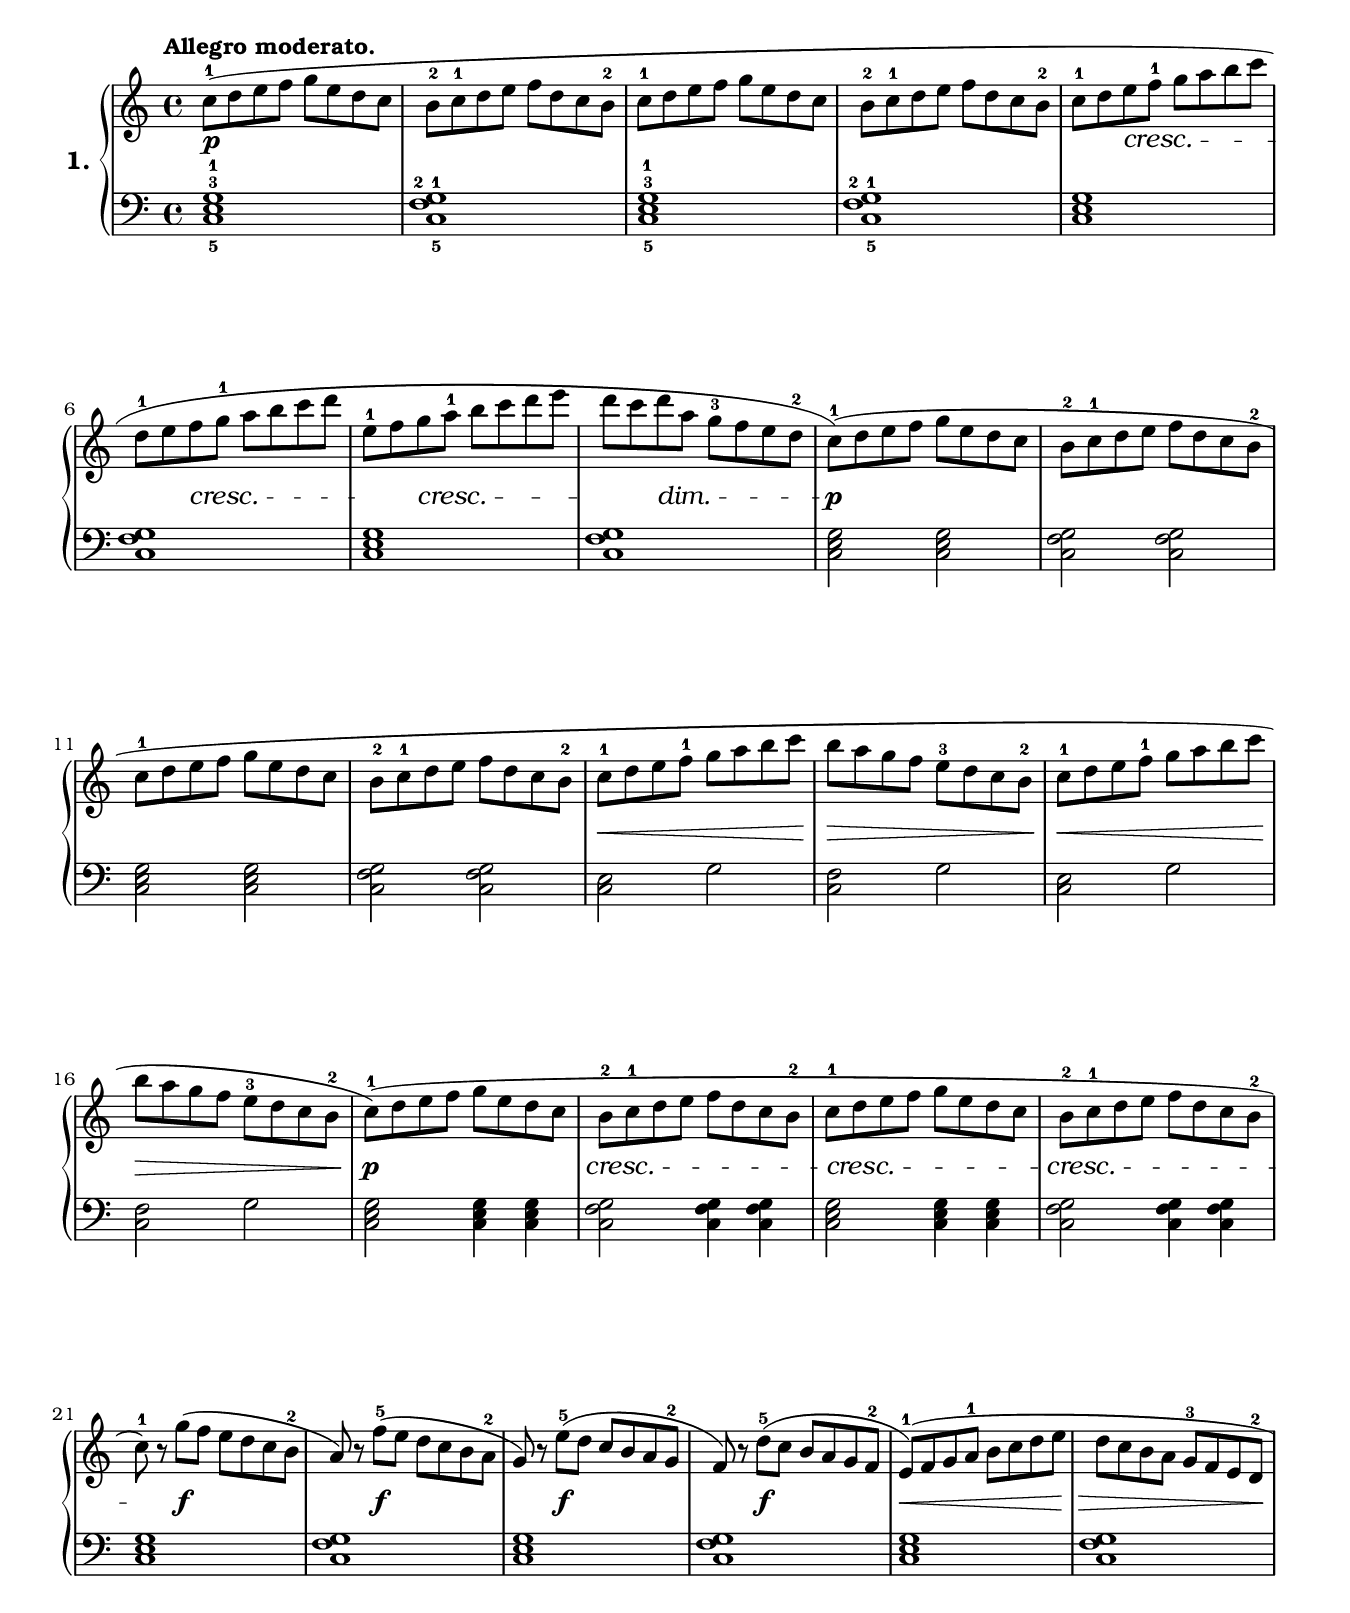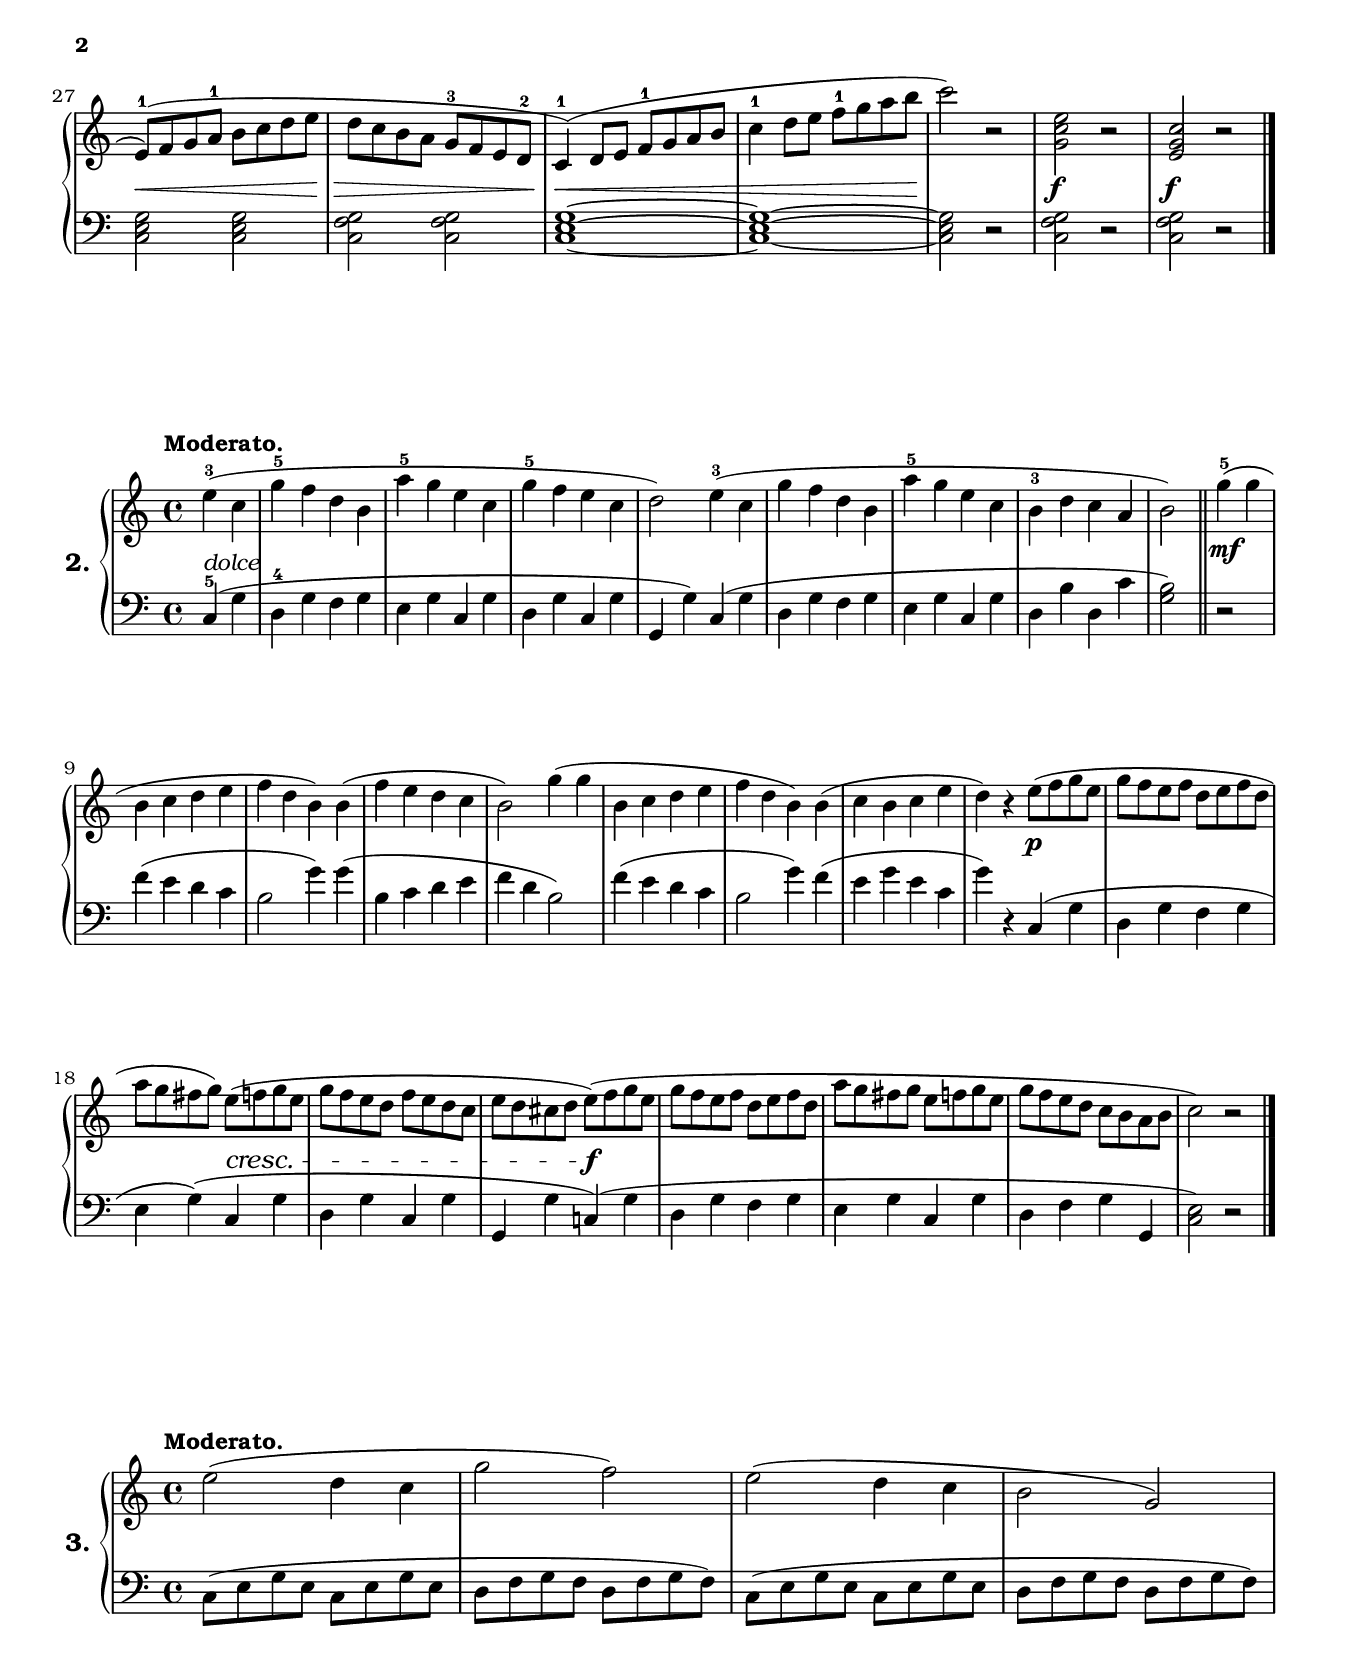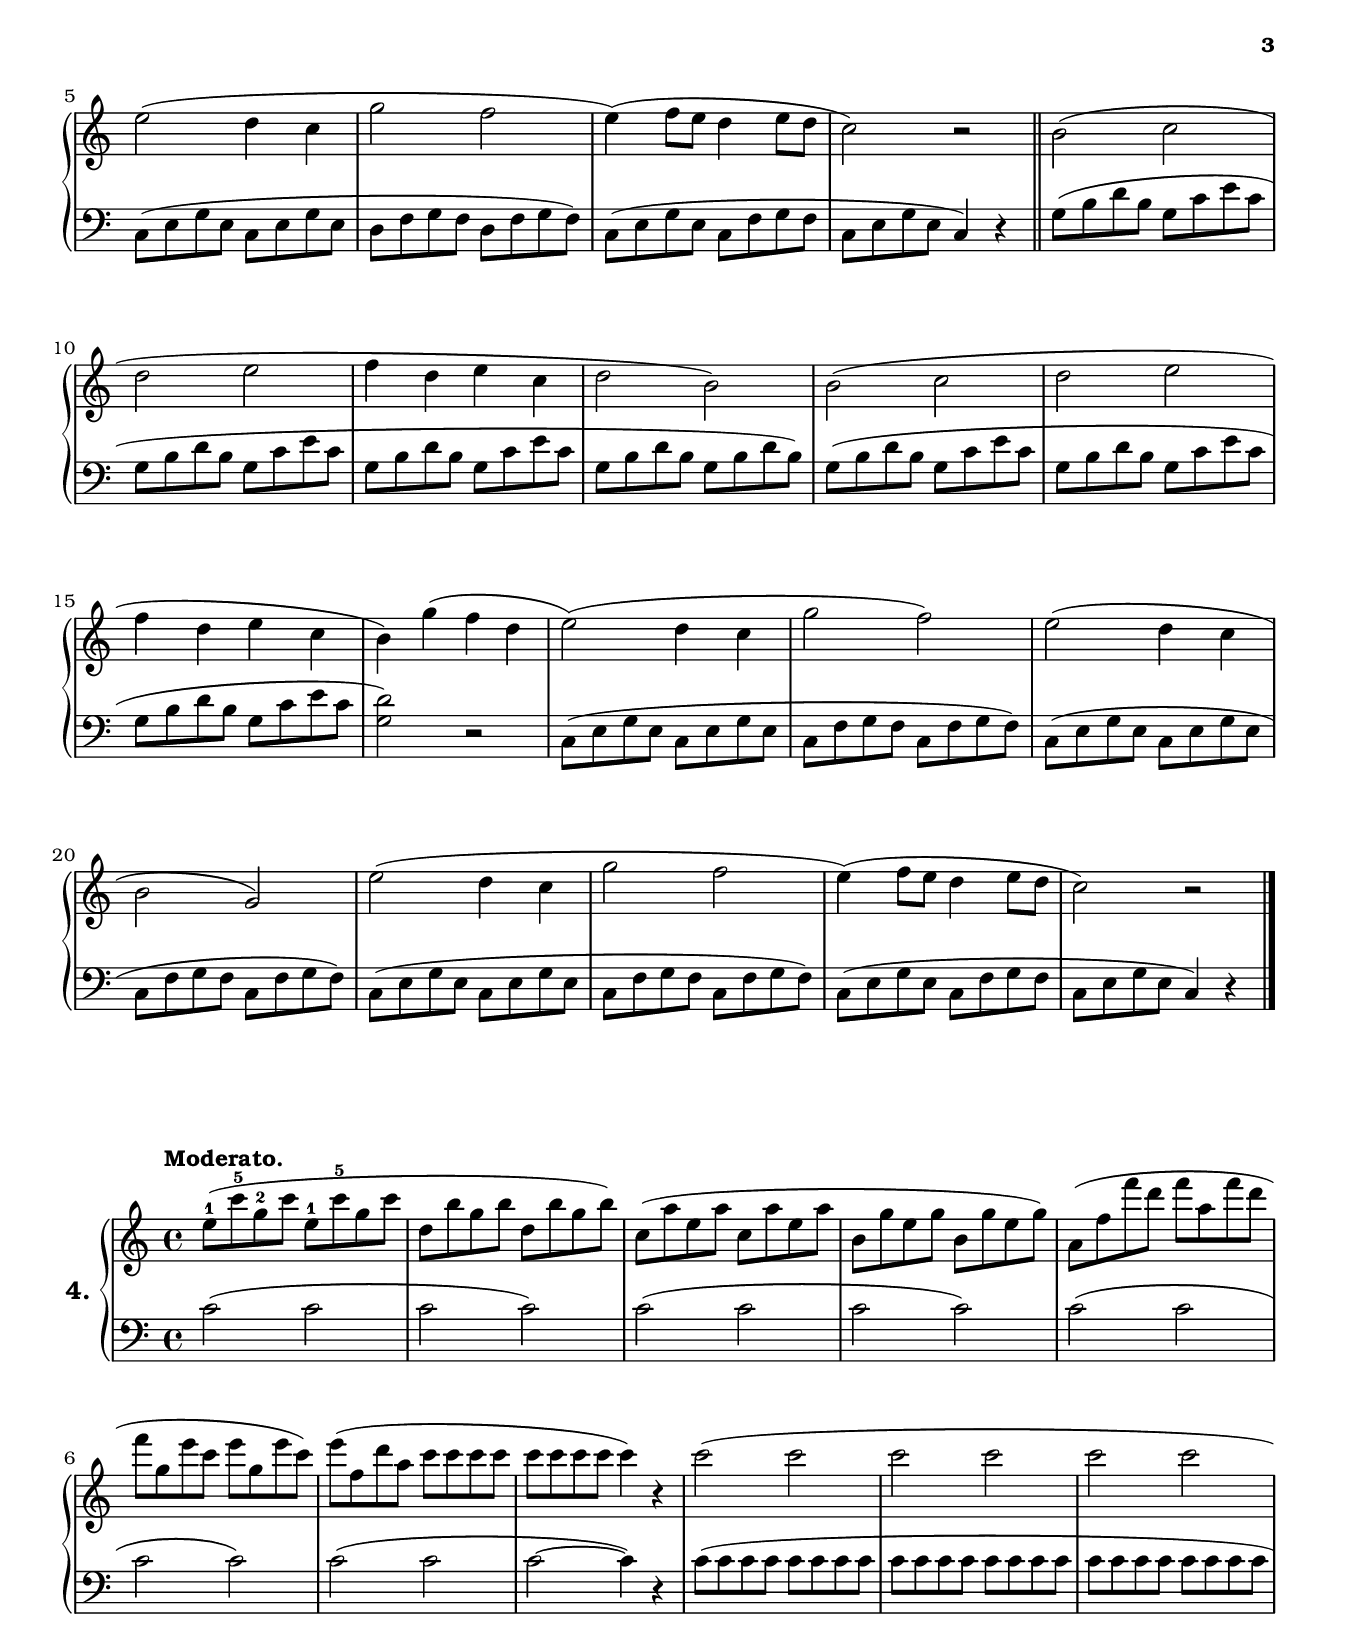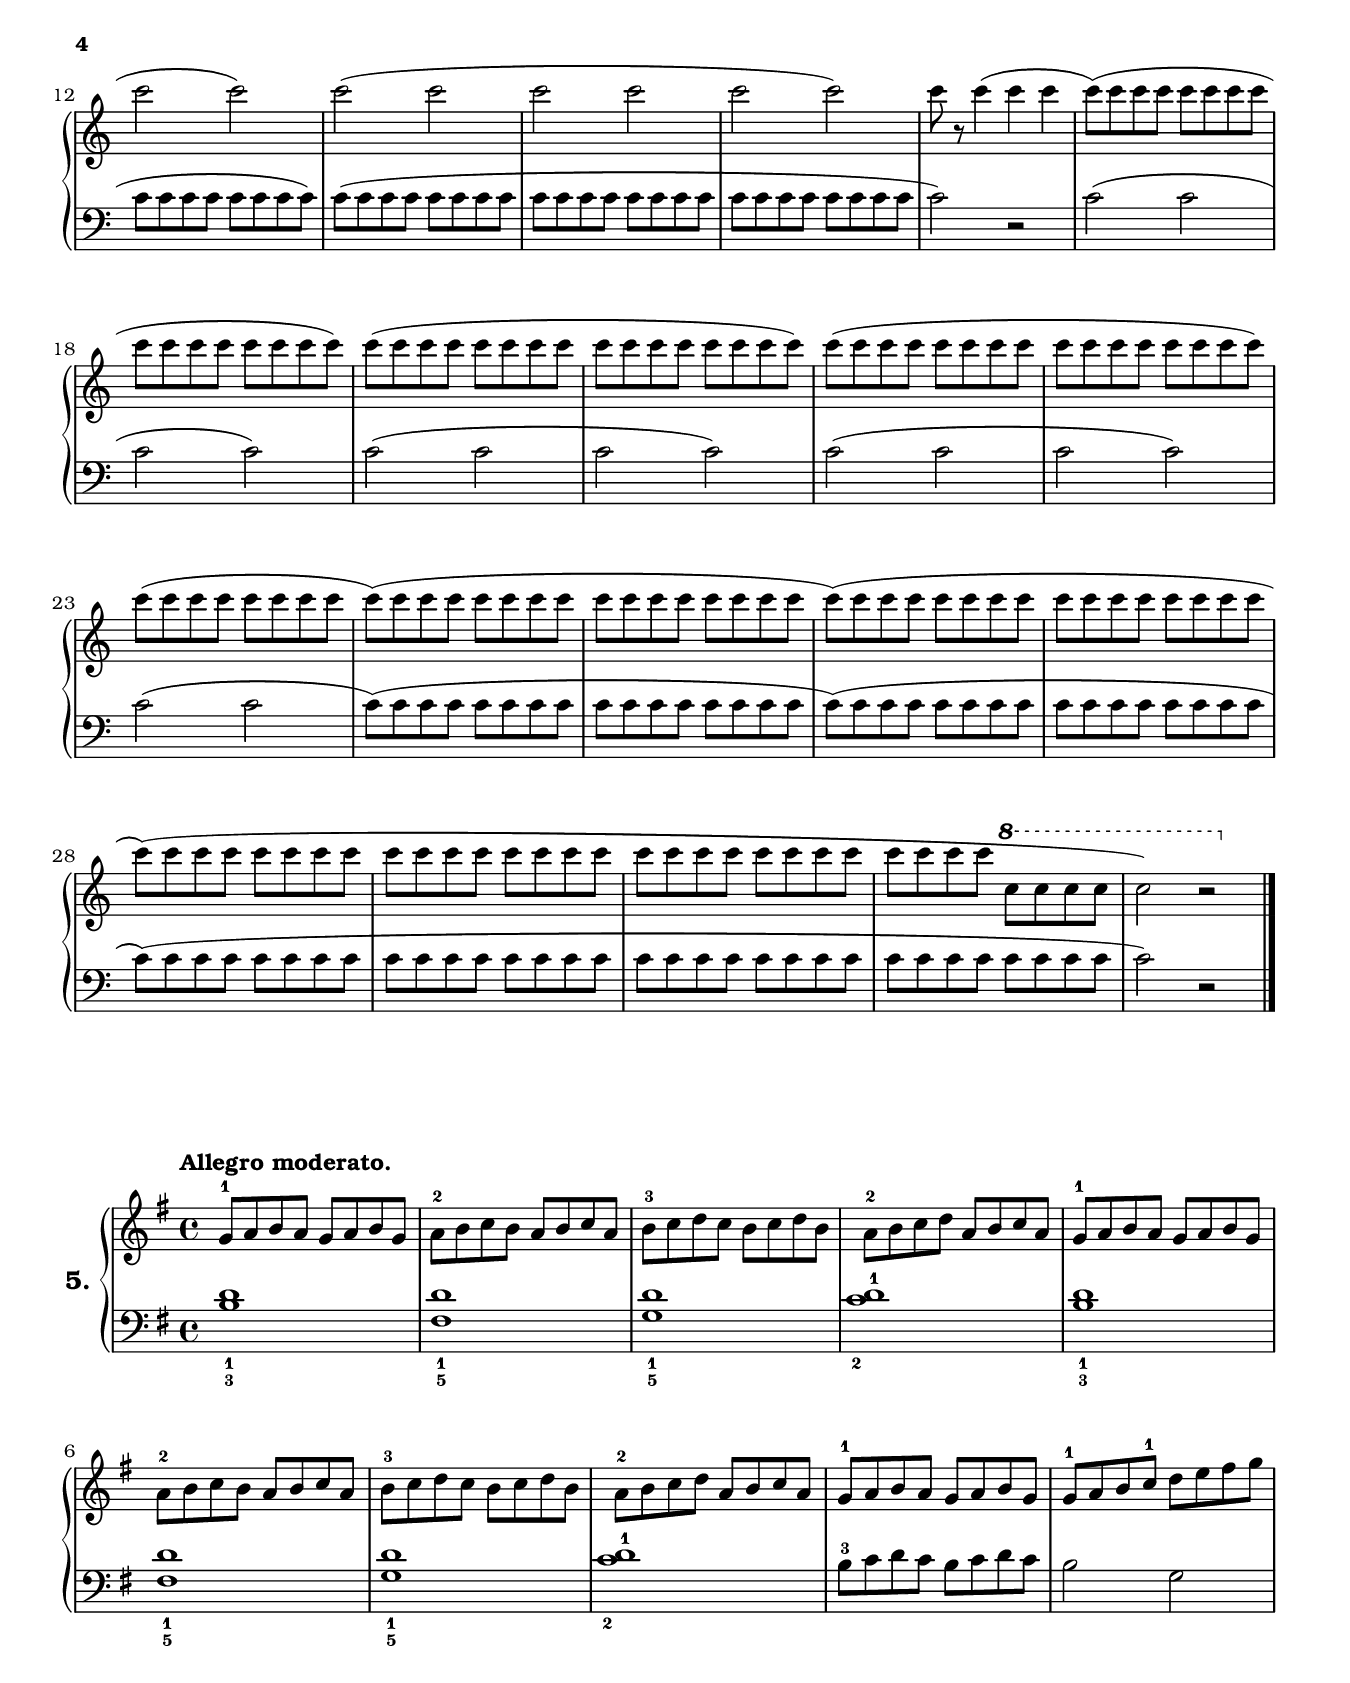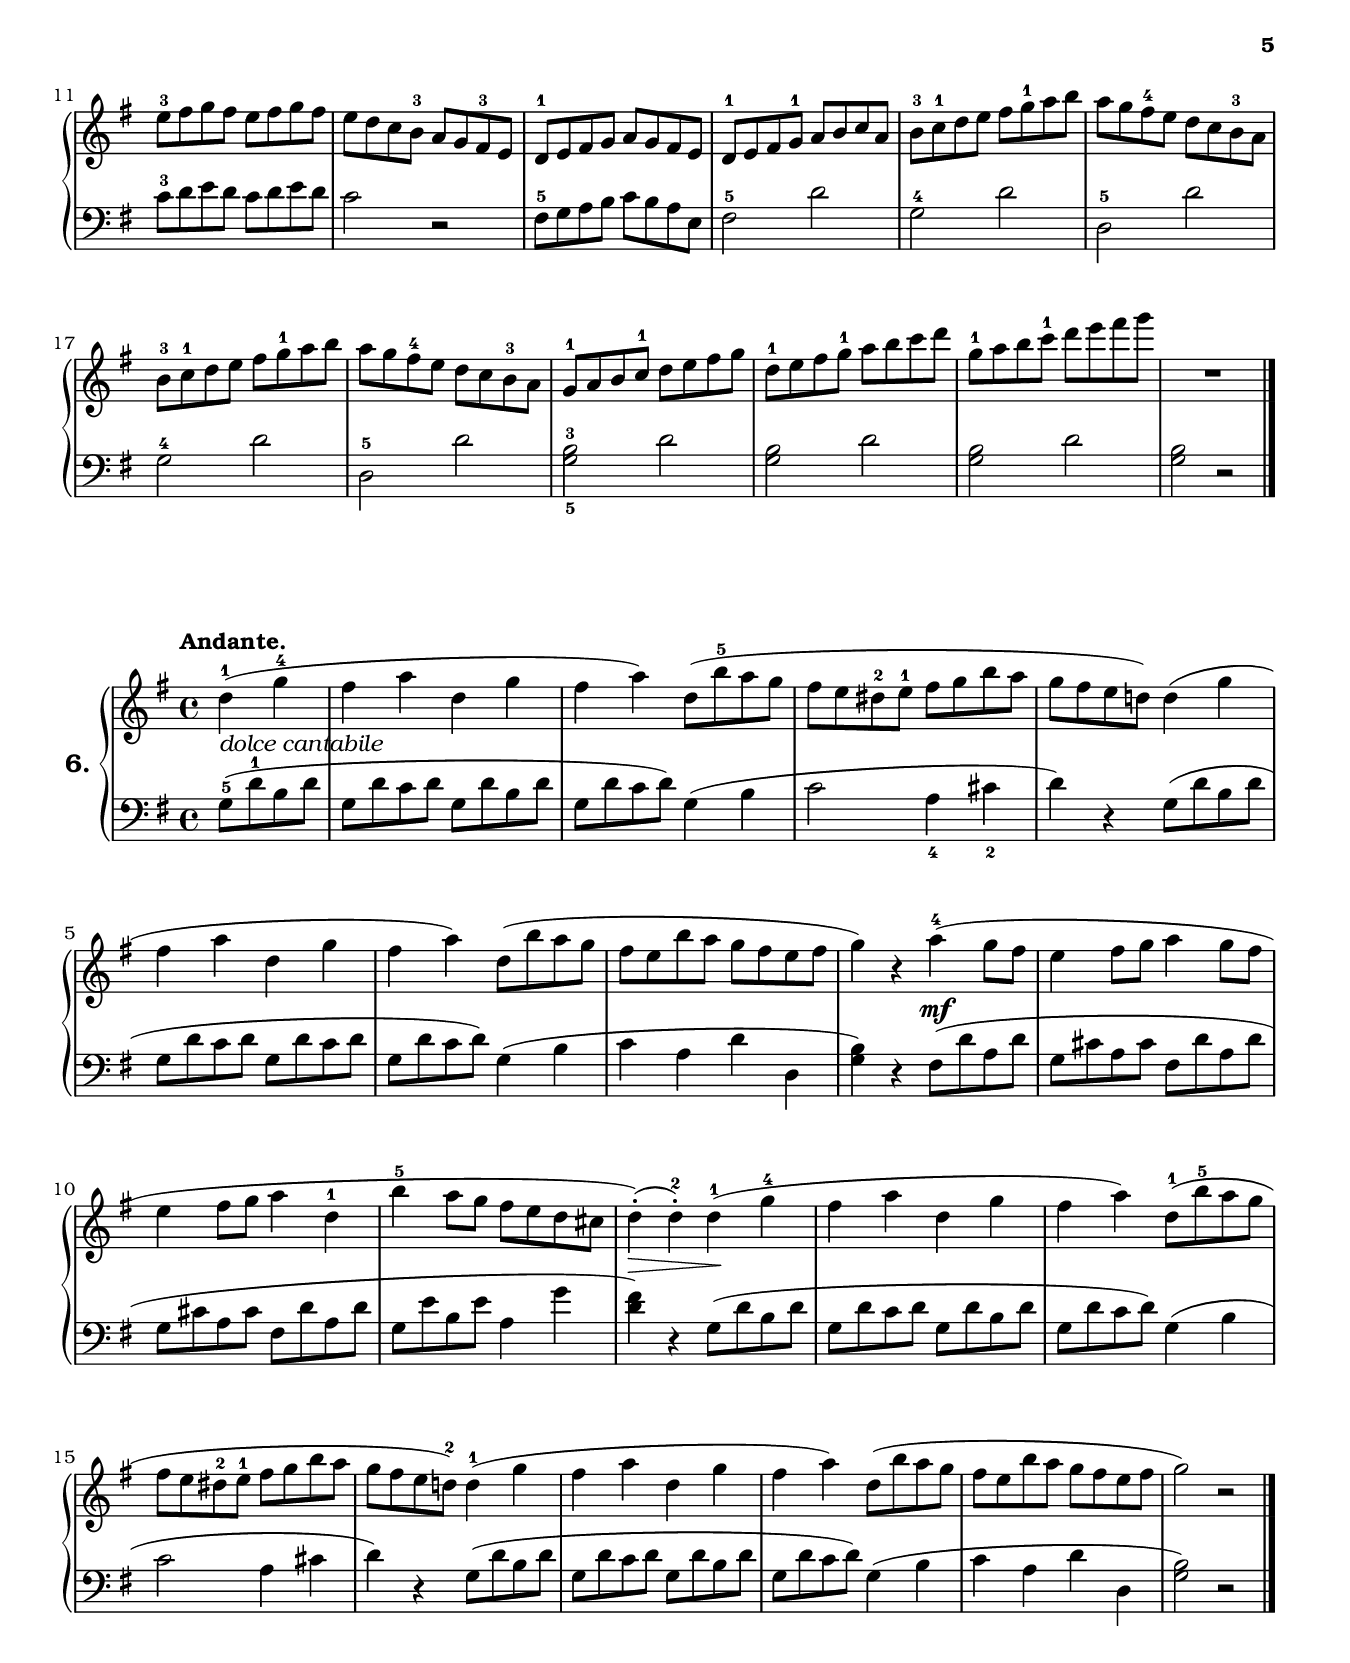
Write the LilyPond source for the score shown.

\version "2.24.4"

\paper {
% Paper size and margins
  #(set-paper-size "arch a")
  left-margin   = 0.5\in
  right-margin  = 0.5\in
  top-margin    = 0.5\in
  bottom-margin = 0.5\in
  indent        = 0.25\in
% Other paper variables
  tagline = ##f
  ragged-last = ##f
  ragged-bottom = ##f
  ragged-last-bottom = ##f
  first-page-number  = ##t
% Expilcit font setting needed for svg output
  #(define fonts
    (set-global-fonts
      #:music "emmentaler"            ;default
      #:brace "emmentaler"            ;default
      #:roman "TeX Gyre Bonum"        ;"Tex Gyre Schola"
      #:sans  "TeX Gyre Heros"        ;default
      #:typewriter "TeX Gyre Cursor"  ;default
      #:factor (/ staff-height pt 20) ;unnecessary if the staff size is default
    )
  )
% Titling
  scoreTitleMarkup = \markup {
    \fill-line {
      \null
    }
  }
  bookTitleMarkup = \markup {
    \vspace #4.77
    \column {
      \fill-line {
          \bold
          \abs-fontsize #32
          \fromproperty #'header:title
      }
      \fill-line {
          \italic
          \bold
          \abs-fontsize #16
          \fromproperty #'header:subtitle
      }
      \fill-line {
          \italic
          \abs-fontsize #8
          \fromproperty #'header:dedication
      }
    }
  }
  oddHeaderMarkup = \markup {
    \fill-line{
      \line {
        \abs-fontsize #10
        \override #'(font-features . ("smcp" "onum"))
          \fromproperty #'header:titleRunner

        \abs-fontsize #8
        \override #'(font-features . ("smcp" "onum"))
          \fromproperty #'header:piece
      }
      \null
      \line {
          \abs-fontsize #8
            \override #'(font-features . ("smcp" "onum"))
            \fromproperty #'header:opus
          \abs-fontsize #10
            \override #'(font-features . ("smcp" "onum"))
            \fromproperty #'header:composer
          \if \should-print-page-number
            \bold
            \abs-fontsize #10
            \fromproperty #'page:page-number-string
      }
    }
  }
  evenHeaderMarkup = \markup {
    \fill-line{
      \line {
        \if \should-print-page-number
            \bold
            \abs-fontsize #10
            \fromproperty #'page:page-number-string
        \abs-fontsize #10
        \override #'(font-features . ("smcp" "onum"))
          \fromproperty #'header:titleRunner

        \abs-fontsize #8
        \override #'(font-features . ("smcp" "onum"))
          \fromproperty #'header:piece
      }
      \null
      \line {
          \abs-fontsize #8
            \override #'(font-features . ("smcp" "onum"))
            \fromproperty #'header:opus
          \abs-fontsize #10
            \override #'(font-features . ("smcp" "onum"))
            \fromproperty #'header:composer
      }
    }
  }
% Align top and bottom lines across pages
  % (User Variable)
  % Distance from outer staff line to paper edge
  fist-staff-margin   = 3.0\in
  top-staff-margin    = 1.0\in
  bottom-staff-margin = 1.0\in
  % Align Top Staffs
    % set the basic distance of the top staff from the top margin
    % this formula takes into account the above settings, the current staff size, and adds
    % 2 staff spaces, since the reference position of the staff is its center line
    top-system-spacing.basic-distance   = #(+ (/ (- top-staff-margin top-margin) staff-space) 2)
    top-system-spacing.minimum-distance = 0
    % set large negative padding in order to ignore the skyline
    top-system-spacing.padding          = -50
    % do not stretch the distance
    top-system-spacing.stretchability   = 0
  % Align bottom Staffs
    % set the basic distance of the top staff from the top margin
    % this formula takes into account the above settings, the current staff size, and adds
    % 2 staff spaces, since the reference position of the staff is its center line
    last-bottom-spacing.basic-distance   = #(+ (/ (- bottom-staff-margin bottom-margin) staff-space) 2)
    last-bottom-spacing.minimum-distance = 0
    % set large negative padding in order to ignore the skyline
    last-bottom-spacing.padding          = -50
    % do not stretch the distance
    last-bottom-spacing.stretchability   = 0
  % First system (space for title)
    % markup-system-spacing.basic-distance   = #(+ (/ (- fist-staff-margin top-margin) staff-space) 2)
    % markup-system-spacing.minimum-distance = 0
    % markup-system-spacing.padding          = -50
    % markup-system-spacing.stretchability   = 0
    %
    top-markup-spacing.basic-distance   = 0
    top-markup-spacing.minimum-distance = 0
    top-markup-spacing.padding          = -50
    top-markup-spacing.stretchability   = 0
    %
    markup-markup-spacing.basic-distance = 0
    markup-markup-spacing.minimum-distance = 0
    markup-markup-spacing.padding = -50
    markup-markup-spacing.stretchability = 0
}

\layout {
  \accidentalStyle piano
  \set PianoStaff.connectArpeggios = ##t
  \override TupletNumber.whiteout = ##t
  \override TupletNumber.whiteout = #1
}


\paper {
  min-systems-per-page = #4
  max-systems-per-page = #6
}
#(define sn 0)
#(define (score-number)
   (set! sn (1+ sn))
   (string-append (number->string sn) "."))

\score {
	\new PianoStaff = "Grand" \with { instrumentName = \markup \bold \larger #(score-number) } <<
		\new Staff = "Up" <<
			\new Voice \relative c'' {
				\tempo "Allegro moderato."
				c8-1( d e f g e d c |
				b-2 c-1 d e f d c b-2 |
				c-1 d e f g e d c |
				b-2 c-1 d e f d c b-2 |
				c-1 d e f-1 g a b c | \break
				d,-1 e f g-1 a b c d |
				e,-1 f g a-1 b c d e |
				d c d a g-3 f e d-2 |
				c-1)( d e f g e d c |
				b-2 c-1 d e f d c b-2
				c-1 d e f g e d c |
				b-2 c-1 d e f d c b-2
				c-1 d e f-1  g a b c |
				b a g f e-3 d c b-2 |
				c-1 d e f-1 g a b c |
				b a g f e-3 d c b-2 |
				c-1)( d e f g e d c |
				b-2 c-1 d e f d c b-2 |
				c-1 d e f g e d c |
				b-2 c-1 d e f d c b-2 |
				c-1) r g'( f e d c b-2  |
				a) r f'-5( e d c b a-2 |
				g) r e'-5( d c b a g-2 |
				f) r d'-5( c b a g f-2 |
				e-1)( f g a-1 b c d e |
				d c b a g-3 f e d-2 |
				e-1)( f g a-1 b c d e |
				d c b a g-3 f e d-2 |
				c4-1)( d8 e f-1 g a b |
				c4-1 d8 e f-1  g a b |
				c2) r |
				<g, c e>2 r |
				<e g c>2 r |
				\fine
			}
		>>
		\new Dynamics = "dynamics" {
			s1*4\p
			s4 s2.\cresc
			s4\! s2.\cresc
			s4\! s2.\cresc
			s4\! s2.\dim
			s1*4\p
			s1\<
			s1\>
			s1\<
			s1\>
			s1\p
			s1\cresc
			s1\cresc
			s1\cresc
			s4\! s2.\f
			s4\! s2.\f
			s4\! s2.\f
			s4\! s2.\f
			s1\<
			s1\>
			s1\<
			s1\>
			s1*2\<
			s1\!
			s1\f
			s1\f
		}
		\new Staff = "Down" \with { \clef bass } <<
			\new Voice \relative c {
				<c-5 e-3 g-1>1
				<c-5 f-2 g-1>1
				<c-5 e-3 g-1>1
				<c-5 f-2 g-1>1
				<c e g>1
				<c f g>1
				<c e g>1
				<c f g>1
				<c e g>2 <c e g>
				<c f g>2 <c f g>
				<c e g>2 <c e g>
				<c f g>2 <c f g>
				<c e>2 g'
				<c, f>2 g'
				<c, e>2 g'
				<c, f>2 g'
				<c, e g>2 <c e g>4 <c e g>
				<c f g>2 <c f g>4 <c f g>
				<c e g>2 <c e g>4 <c e g>
				<c f g>2 <c f g>4 <c f g>
				<c e g>1
				<c f g>1
				<c e g>1
				<c f g>1
				<c e g>1
				<c f g>1
				<c e g>2 <c e g>
				<c f g>2 <c f g>
				<c e g>1 ~
				<c e g>1 ~
				<c e g>2 r
				<c f g>2 r
				<c f g>2 r
				\fine
			}
		>>
	>>
}

\score {
  \new PianoStaff ="Grand" \with { instrumentName = \markup \bold \larger #(score-number) } <<
    \new Staff = "Up" <<
      \new Voice \relative c'' {
        \tempo "Moderato."
        \partial 2 e4-3( c |
        g'-5 f d b |
        a'-5 g e c |
        g'-5 f e c |
        d2) e4-3( c
        g' f d b |
        a'-5 g e c |
        b-3 d  c a |
        b2) \bar "||" g'4-5( g |

        b,4 c4 d4 e4 |
        f4 d4 b4) b4( |
        f'4 e4 d4 c4 |
        b2) g'4( g4 |
        b,4 c4 d4 e4 |
        f4 d4 b4) b4( |
        c4 b4 c4 e4 |
        d4) r4 e8( f8 g8 e8 |
        g8 f8 e8 f8 d8 e8 f8 d8 |
        a'8 g8 fis8 g8) e8( f8 g8 e8 |
        g8 f8 e8 d8 f8 e8 d8 c8 |
        e8 d8 cis8 d8 e8)( f8 g8 e8 |
        g8 f8 e8 f8 d8 e8 f8 d8 |
        a'8 g8 fis8 g8 e8 f8 g8 e8 |
        g8 f8 e8 d8 c8 b8 a8 b8 |
        c2) r2 |
        \fine
      }
    >>
    \new Dynamics = "dynamics" {
        \partial 2 r2-"dolce" |
        s1*7
        s2 s2\mf
        s1*7
        s2 s2\p
        s1
        s2 s2\cresc
        s1
        s2 s2\f
    }
    \new Staff = "Down" \with { \clef bass } <<
      \new Voice \relative c {
        \partial 2 c4-5( g' |
        d4-4 g4 f4 g4 |
        e4 g4 c,4 g'4 |
        d4 g4 c,4 g'4 |
        g,4 g'4) c,4( g'4 |
        d4 g4 f4 g4 |
        e4 g4 c,4 g'4 |
        d4 b'4 d,4 c'4 |
        <g b>2) \bar"||" r2 |
        f'4( e4 d4 c4 |
        b2 g'4) g4( |
        b,4 c4 d4 e4 |
        f4 d4 b2) |
        f'4( e4 d4 c4 |
        b2 g'4) f4( |
        e4 g4 e4 c4 |
        g'4) r4 c,,4( g'4 |
        d4 g4 f4 g4 |
        e4 g4)( c,4 g'4 |
        d4 g4 c,4 g'4 |
        g,4 g'4 c,4)( g'4 |
        d4 g4 f4 g4 |
        e4 g4 c,4 g'4 |
        d4 f4 g4 g,4 |
        <c e>2) r2 |
        \fine
      }
    >>
  >>
}

\score {
	\new PianoStaff = "Grand" \with { instrumentName = \markup \bold \larger #(score-number) } <<
		\new Staff = "Up" <<
			\new Voice \relative e'' {
				\tempo "Moderato."
				e2( d4 c4 |
				g'2 f2) |
				e2( d4 c4 |
				b2 g2) |
				e'2( d4 c4 |
				g'2 f2 |
				e4)( f8 e8 d4 e8 d8 |
				c2) r2 |
				\bar "||"
				b2( c2 |
				d2 e2 |
				f4 d4 e4 c4 |
				d2 b2) |
				b2( c2 |
				d2 e2 |
				f4 d4 e4 c4 |
				b4) g'4( f4 d4 |
				e2)( d4 c4 |
				g'2 f2) |
				e2( d4 c4 |
				b2 g2) |
				e'2( d4 c4 |
				g'2 f2 |
				e4)( f8 e8 d4 e8 d8 |
				c2) r2 |
				\fine
			}
		>>
		\new Staff = "Down" \with { \clef bass } <<
			\new Voice \relative c {
				c8( e8 g8 e8 c8 e8 g8 e8 |
				d8 f8 g8 f8 d8 f8 g8 f8) |
				c8( e8 g8 e8 c8 e8 g8 e8 |
				d8 f8 g8 f8 d8 f8 g8 f8) |
				c8( e8 g8 e8 c8 e8 g8 e8 |
				d8 f8 g8 f8 d8 f8 g8 f8) |
				c8( e8 g8 e8 c8 f8 g8 f8 |
				c8 e8 g8 e8 c4) r4 |
				g'8( b8 d8 b8 g8 c8 e8 c8 |
				g8 b8 d8 b8 g8 c8 e8 c8 |
				g8 b8 d8 b8 g8 c8 e8 c8 |
				g8 b8 d8 b8 g8 b8 d8 b8) |
				g8( b8 d8 b8 g8 c8 e8 c8 |
				g8 b8 d8 b8 g8 c8 e8 c8 |
				g8 b8 d8 b8 g8 c8 e8 c8 |
				<g d'>2) r2 |
				c,8( e8 g8 e8 c8 e8 g8 e8 |
				c8 f8 g8 f8 c8 f8 g8 f8) |
				c8( e8 g8 e8 c8 e8 g8 e8 |
				c8 f8 g8 f8 c8 f8 g8 f8) |
				c8( e8 g8 e8 c8 e8 g8 e8 |
				c8 f8 g8 f8 c8 f8 g8 f8) |
				c8( e8 g8 e8 c8 f8 g8 f8 |
				c8 e8 g8 e8 c4) r4 |
				\fine
			}
		>>
	>>
}

\score {
	\new PianoStaff = "Grand" \with { instrumentName = \markup \bold \larger #(score-number) } <<
		\new Staff = "Up" <<
			\new Voice \relative c'' {
				\tempo "Moderato."
				e8-1( c'8-5 g8-2 c8 e,8-1 c'8-5 g8 c8 |
				d,8 b'8 g8 b8 d,8 b'8 g8 b8) |
				c,8( a'8 e8 a8 c,8 a'8 e8 a8 |
				b,8 g'8 e8 g8 b,8 g'8 e8 g8) |
				a,8( f'8 f'8 d8 f8 a,8 f'8 d8 |
				f8 g,8 e'8 c8 e8 g,8 e'8 c8) |
				e8( f,8 d'8 a8 c8 c8 c8 c8 |
				c8 c8 c8 c8 c4) r4 |
				c2( c2 |
				c2 c2 |
				c2 c2 |
				c2 c2) |
				c2( c2 |
				c2 c2 |
				c2 c2) |
				c8 r8 c4( c4 c4 |
				c8)( c8 c8 c8 c8 c8 c8 c8 |
				c8 c8 c8 c8 c8 c8 c8 c8) |
				c8( c8 c8 c8 c8 c8 c8 c8 |
				c8 c8 c8 c8 c8 c8 c8 c8) |
				c8( c8 c8 c8 c8 c8 c8 c8 |
				c8 c8 c8 c8 c8 c8 c8 c8) |
				c8( c8 c8 c8 c8 c8 c8 c8 |
				c8)( c8 c8 c8 c8 c8 c8 c8 |
				c8 c8 c8 c8 c8 c8 c8 c8 |
				c8)( c8 c8 c8 c8 c8 c8 c8 |
				c8 c8 c8 c8 c8 c8 c8 c8 |
				c8)( c8 c8 c8 c8 c8 c8 c8 |
				c8 c8 c8 c8 c8 c8 c8 c8 |
				c8 c8 c8 c8 c8 c8 c8 c8 |
				c8 c8 c8 c8 \ottava #1 c8 c8 c8 c8 |
				c2) r2 |
				\fine

			}
		>>
		\new Staff = "Down" \with { \clef bass } <<
			\new Voice \relative c' {
				c2( c2 |
				c2 c2) |
				c2( c2 |
				c2 c2) |
				c2( c2 |
				c2 c2) |
				c2( c2 |
				c2 ~ c4) r4 |
				c8( c8 c8 c8 c8 c8 c8 c8 |
				c8 c8 c8 c8 c8 c8 c8 c8 |
				c8 c8 c8 c8 c8 c8 c8 c8 |
				c8 c8 c8 c8 c8 c8 c8 c8) |
				c8( c8 c8 c8 c8 c8 c8 c8 |
				c8 c8 c8 c8 c8 c8 c8 c8 |
				c8 c8 c8 c8 c8 c8 c8 c8 |
				c2) r2 |
				c2( c2 |
				c2 c2) |
				c2( c2 |
				c2 c2) |
				c2( c2 |
				c2 c2) |
				c2( c2 |
				c8)( c8 c8 c8 c8 c8 c8 c8 |
				c8 c8 c8 c8 c8 c8 c8 c8 |
				c8)( c8 c8 c8 c8 c8 c8 c8 |
				c8 c8 c8 c8 c8 c8 c8 c8 |
				c8)( c8 c8 c8 c8 c8 c8 c8 |
				c8 c8 c8 c8 c8 c8 c8 c8 |
				c8 c8 c8 c8 c8 c8 c8 c8 |
				c8 c8 c8 c8 c8 c8 c8 c8 |
				c2) r2 |
				\fine
			}
		>>
	>>
}

\score {
  \new PianoStaff = "Grand" \with { instrumentName = \markup \bold \larger #(score-number) } <<
    \new Staff = "Up" \with {} <<
      \new Voice \relative g' {
        \key g \major
        \tempo "Allegro moderato."
        g8-1 a b a g a b g |
        a8-2 b c b a b c a |
        b8-3 c d c b c d b |
        a8-2 b c d a b c a |
        g8-1 a b a g a b g |
        a8-2 b c b a b c a |
        b8-3 c d c b c d b |
        a8-2 b c d a b c a |
        g8-1 a b a g a b g |
        g8-1 a b c-1 d e fis g |
        e8-3 fis g fis e fis g fis |
        e8 d c b-3 a g fis-3 e |
        d8-1 e fis g a g fis e |
        d8-1 e fis g-1 a b c a |
        b-3 c-1 d e fis g-1 a b |
        a g fis-4 e d c b-3 a |
        b-3 c-1 d e fis g-1 a b |
        a g fis-4 e d c b-3 a |
        g-1 a b c-1 d e fis g |
        d-1 e fis g-1 a b c d |
        g,-1 a b c-1 d e fis g |
        R1
        \fine
      }
    >>
    \new Staff = "Down" \with { \clef bass } <<
      \new Voice \relative c' {
        \key g \major
        \tempo "Allegro moderato."
        <b_3 d_1>1
        <fis_5 d'_1>1
        <g_5 d'_1>1
        <c-2 d-1>1
        <b_3 d_1>1
        <fis_5 d'_1>1
        <g_5 d'_1>1
        <c-2 d-1>1
        b8-3 c d c b c d c |
        b2 g |
        c8-3 d e d c d e d |
        c2 r |
        fis,8-5 g a b c b a e |
        fis2-5 d' |
        g,2-4 d' |
        d,2-5 d' |
        g,2-4 d' |
        d,2-5 d' |
        <g,-5 b-3>2 d' |
        <g, b>2 d' |
        <g, b>2 d' |
        <g, b>2 r |
        \fine
      }
    >>
  >>
}

\score {
  \new PianoStaff = "Grand" \with { instrumentName = \markup \bold \larger #(score-number) } <<
    \new Staff = "Up" \with {} <<
      \new Voice \relative d'' {
        \key g \major
        \tempo "Andante."
        \partial 2 d4-1( g-4
        fis4 a d, g |
        fis4 a) d,8( b'-5 a g |
        fis8 e dis-2 e-1 fis g b a |
        g8 fis e d) d4( g |
        fis4 a d, g |
        fis4 a) d,8( b' a g |
        fis e b' a g fis e fis |
        g4) r a4-4( g8 fis |
        e4 fis8 g a4 g8 fis |
        e4 fis8 g a4 d,-1 |
        b'-5 a8 g fis e d cis |
        d4-.)( d-.-2) d-1( g-4 |
        fis4 a d, g |
        fis a) d,8-1( b'-5 a g |
        fis e dis-2 e-1 fis g b a |
        g8 fis e d-2) d4-1( g |
        fis a d, g |
        fis a) d,8( b' a g |
        fis8 e b' a g fis e fis |
        g2) r |
        \fine
      }
    >>
    \new Dynamics = "dynamics" {
      \partial 2 s2-"dolce cantabile"
      s1*7
      s2 s2\mf |
      s1*3
      s4\> s4 s4\! s4 |

    }
    \new Staff = "Down" \with { \clef bass } <<
      \new Voice \relative c' {
        \key g \major
        \tempo "Andante."
        \partial 2 g8-5( d'-1 b d |
        g, d' c d g, d' b d |
        g, d' c d) g,4( b |
        c2 a4_4 cis_2 |
        d) r g,8( d' b d |
        g,8 d' c d g, d' c d |
        g,8 d' c d) g,4( b |
        c4 a d d, |
        <g b>) r fis8( d' a d |
        g,8 cis a cis fis, d' a d |
        g,8 cis a cis fis, d' a d |
        g,8 e' b e a,4 g' |
        <d fis>4) r g,8( d' b d |
        g, d' c d g, d' b d |
        g, d' c d) g,4( b |
        c2 a4 cis |
        d4) r g,8( d' b d |
        g,8 d' c d g, d' b d |
        g,8 d' c d) g,4( b |
        c4 a d d,
        <g b>2) r |
        \fine
      }
    >>
  >>
}

